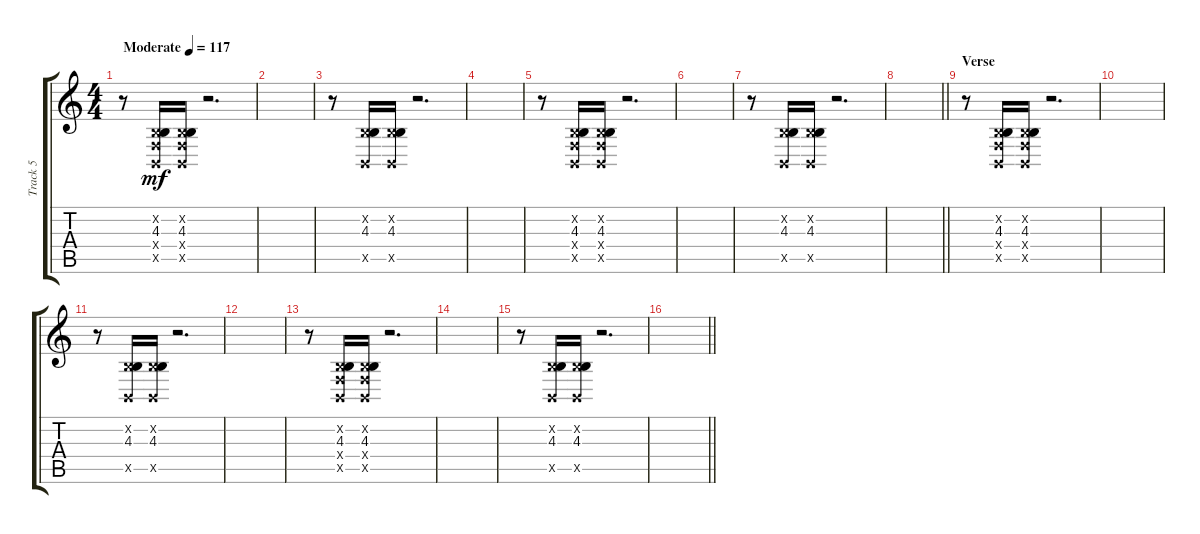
\track ("Track 5" "Track 5") {instrument celesta}
\staff {score tabs}
\tuning (E4 B3 G3 D3 A2 E2) {hide}
\ts (4 4)
\tempo (117 "Moderate")
\clef g2
\ks c
r.8{dy mf instrument celesta} (0.2{x} 4.3 3.4{x} 2.5{x}).16 (0.2{x} 4.3 3.4{x} 2.5{x}).16 r.2{d} |
|
r.8 (0.2{x} 4.3 2.5{x}).16 (0.2{x} 4.3 2.5{x}).16 r.2{d} |
|
r.8 (0.2{x} 4.3 3.4{x} 2.5{x}).16 (0.2{x} 4.3 3.4{x} 2.5{x}).16 r.2{d} |
|
r.8 (0.2{x} 4.3 2.5{x}).16 (0.2{x} 4.3 2.5{x}).16 r.2{d} |
\barLineRight lightlight
|
\section ("" "Verse")
r.8 (0.2{x} 4.3 3.4{x} 2.5{x}).16 (0.2{x} 4.3 3.4{x} 2.5{x}).16 r.2{d} |
|
r.8 (0.2{x} 4.3 2.5{x}).16 (0.2{x} 4.3 2.5{x}).16 r.2{d} |
|
r.8 (0.2{x} 4.3 3.4{x} 2.5{x}).16 (0.2{x} 4.3 3.4{x} 2.5{x}).16 r.2{d} |
|
r.8 (0.2{x} 4.3 2.5{x}).16 (0.2{x} 4.3 2.5{x}).16 r.2{d} |
\barLineRight lightlight
